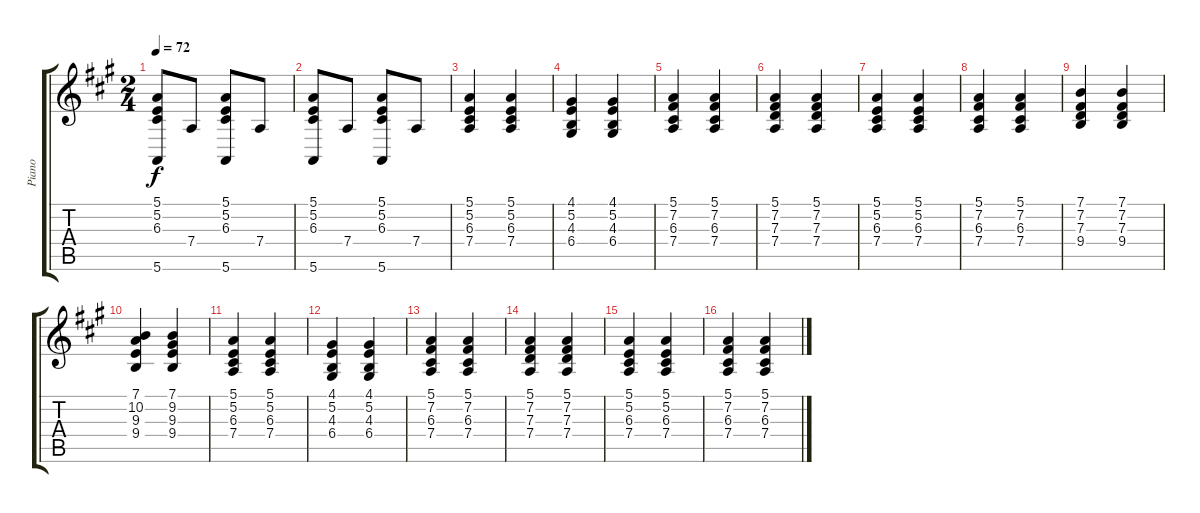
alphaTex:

\track ("Piano" "Piano") {instrument acousticgrandpiano}
\staff {score tabs}
\tuning (E4 B3 G3 D3 A2 E2) {hide}
\ts (2 4)
\tempo 72
\clef g2
\ks a
(5.1 5.2 6.3 5.6).8{dy f instrument acousticgrandpiano} 7.4.8 (5.1 5.2 6.3 5.6).8 7.4.8 |
(5.1 5.2 6.3 5.6).8 7.4.8 (5.1 5.2 6.3 5.6).8 7.4.8 |
(5.1 5.2 6.3 7.4).4 (5.1 5.2 6.3 7.4).4 |
(4.1 5.2 4.3 6.4).4 (4.1 5.2 4.3 6.4).4 |
(5.1 7.2 6.3 7.4).4 (5.1 7.2 6.3 7.4).4 |
(5.1 7.2 7.3 7.4).4 (5.1 7.2 7.3 7.4).4 |
(5.1 5.2 6.3 7.4).4 (5.1 5.2 6.3 7.4).4 |
(5.1 7.2 6.3 7.4).4 (5.1 7.2 6.3 7.4).4 |
(7.1 7.2 7.3 9.4).4 (7.1 7.2 7.3 9.4).4 |
(7.1 10.2 9.3 9.4).4 (7.1 9.2 9.3 9.4).4 |
(5.1 5.2 6.3 7.4).4 (5.1 5.2 6.3 7.4).4 |
(4.1 5.2 4.3 6.4).4 (4.1 5.2 4.3 6.4).4 |
(5.1 7.2 6.3 7.4).4 (5.1 7.2 6.3 7.4).4 |
(5.1 7.2 7.3 7.4).4 (5.1 7.2 7.3 7.4).4 |
(5.1 5.2 6.3 7.4).4 (5.1 5.2 6.3 7.4).4 |
(5.1 7.2 6.3 7.4).4 (5.1 7.2 6.3 7.4).4
